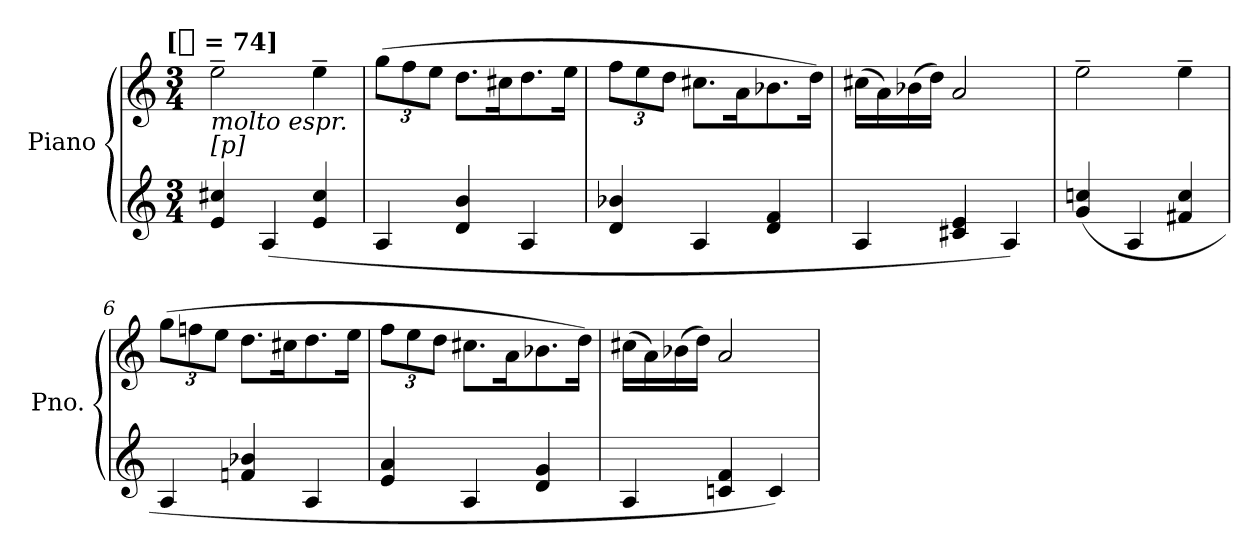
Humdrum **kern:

**kern	**kern
*part1	*part1
*staff2	*staff1
*I"Piano	*
*I'Pno.	*
*clefG2	*clefG2
*k[]	*k[]
*C:	*C:
!!LO:TX:omd:t=[[quarter] = 74]
*M3/4	*M3/4
*MM74	*MM74
=1	=1
!	!LO:TX:b:i:t=molto espr.
!	!LO:TX:b:t=[p]
4e 4cc#X	2ee~
(4A	.
4e 4cc#	4ee~
=2	=2
4A	(12ggL
.	12ff
.	12eeJ
4d 4b	8.ddL
.	16cc#XK
4A	8.dd
.	16eeJk
=3	=3
4d 4b-X	12ffL
.	12ee
.	12ddJ
4A	8.cc#XL
.	16aK
4d 4f	8.b-X
.	16ddJk)
=4	=4
4A	(16cc#XLL
.	16a)
.	(16b-X
.	16ddJJ)
4c#X 4e	2a
4A)	.
=5	=5
(4g 4ccn	2ee~
4A	.
4f#X 4cc	4ee~
=6	=6
4A	(12ggL
.	12ffn
.	12eeJ
4fn 4b-X	8.ddL
.	16cc#XK
4A	8.dd
.	16eeJk
=7	=7
4e 4a	12ffL
.	12ee
.	12ddJ
4A	8.cc#XL
.	16aK
4d 4g	8.b-X
.	16ddJk)
=8	=8
4A	(16cc#XLL
.	16a)
.	(16b-X
.	16ddJJ)
4cn 4f	2a
4c)	.
=	=
*-	*-
